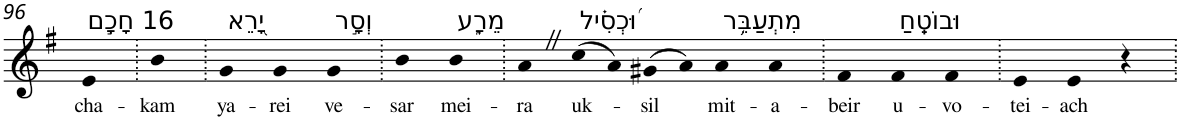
**kern	**text
*part1	*part1
*staff1	*staff1
*I"Piano	*
*I'Pno	*
!!LO:PB:g=z
*clefG2	*
*k[f#]	*
*G:	*
=96	=96
!LO:TX:a:t=16 חָכָ֣ם	!
!	!LO:LY:b
4e	cha-
=97.	=97.
!	!LO:LY:b
4b	-kam
=98.	=98.
!LO:TX:a:t=יָ֭רֵא	!
!	!LO:LY:b
4g	ya-
!	!LO:LY:b
4g	-rei
!LO:TX:a:t=וְסָ֣ר	!
!	!LO:LY:b
4g	ve-
=99.	=99.
!	!LO:LY:b
4b	-sar
!LO:TX:a:t=מֵרָ֑ע	!
!	!LO:LY:b
4b	mei-
=100.	=100.
!	!LO:LY:b
4aZ	-ra
!LO:TX:a:t=וּ֝כְסִ֗יל	!
!	!LO:LY:b
(>8cc	uk-
8a)	.
!	!LO:LY:b
(>8g#X	-sil
8a)	.
!LO:TX:a:t=מִתְעַבֵּ֥ר	!
!	!LO:LY:b
4a	mit-
!	!LO:LY:b
4a	-a-
=101.	=101.
!	!LO:LY:b
4f#	-beir
!LO:TX:a:t=וּבוֹטֵֽחַ	!
!	!LO:LY:b
4f#	u-
!	!LO:LY:b
4f#	-vo-
=102.	=102.
!	!LO:LY:b
4e	-tei-
!	!LO:LY:b
4e	-ach
4r	.
=.	=.
*-	*-
